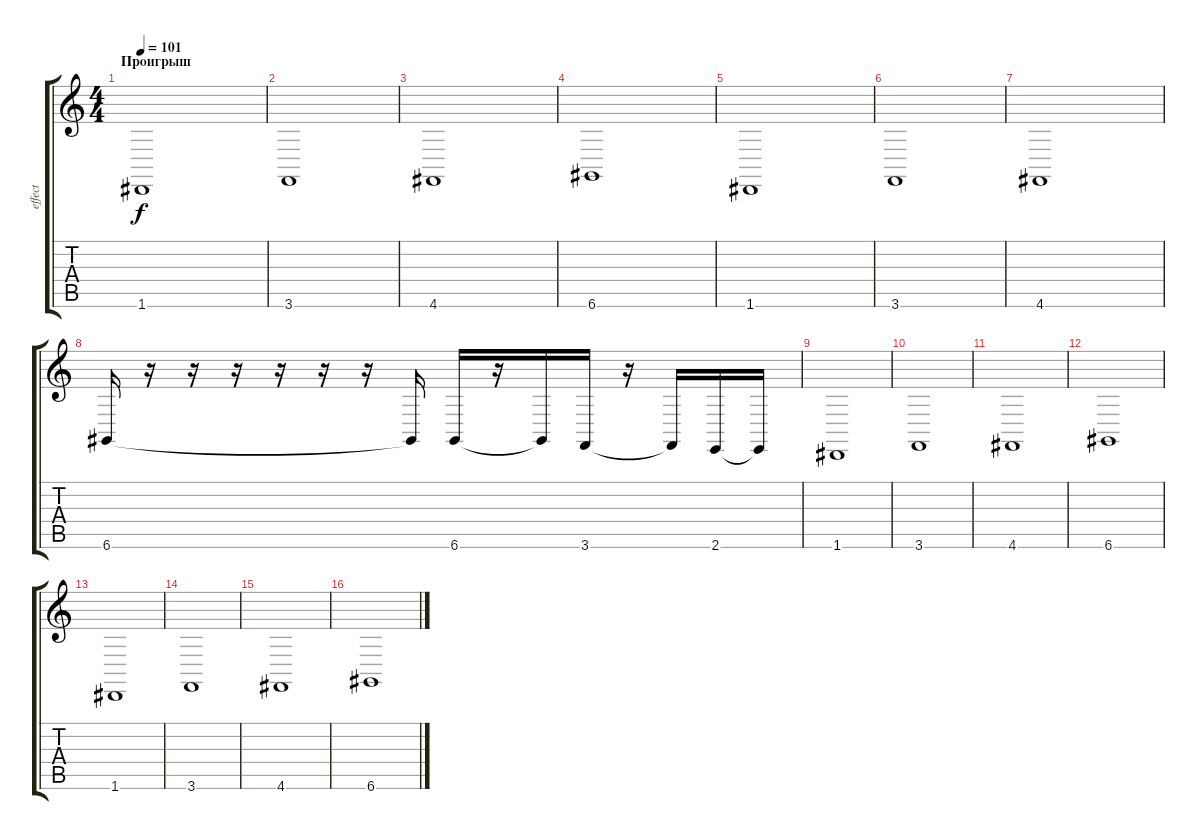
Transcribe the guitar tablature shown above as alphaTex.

\track ("effect" "effect") {instrument stringensemble1}
\staff {score tabs}
\tuning (D4 A3 F3 C3 G2 D2) {hide}
\ts (4 4)
\section ("" "Проигрыш")
\tempo 101
\clef g2
\ks c
1.6.1{dy f} |
3.6.1 |
4.6.1 |
6.6.1 |
1.6.1 |
3.6.1 |
4.6.1 |
6.6.16 r.16 r.16 r.16 r.16 r.16 r.16 6.6{t}.16 6.6.16 r.16 6.6{t}.16 3.6.16 r.16 3.6{t}.16 2.6.16 2.6{t}.16 |
1.6.1 |
3.6.1 |
4.6.1 |
6.6.1 |
1.6.1 |
3.6.1 |
4.6.1 |
6.6.1
